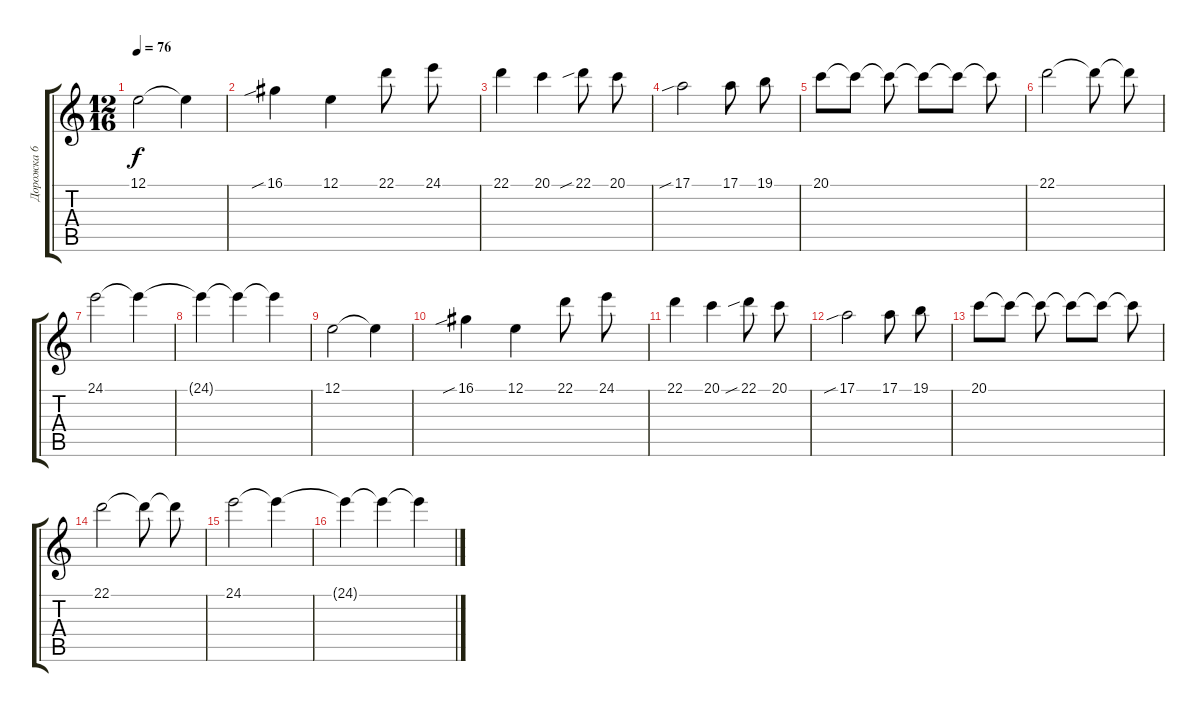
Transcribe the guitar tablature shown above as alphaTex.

\track ("Дорожка 6" "Дорожка 6") {instrument stringensemble1}
\staff {score tabs}
\tuning (E4 B3 G3 D3 A2 E2) {hide}
\ts (12 16)
\tempo 76
\clef g2
\ks c
12.1.2{dy f} 12.1{t}.4 |
16.1{sib}.4 12.1.4 22.1.8 24.1.8 |
22.1.4 20.1.4 22.1{sib}.8 20.1.8 |
17.1{sib}.2 17.1.8 19.1.8 |
20.1.8 20.1{t}.8 20.1{t}.8 20.1{t}.8 20.1{t}.8 20.1{t}.8 |
22.1.2 22.1{t}.8 22.1{t}.8 |
24.1.2{volume 0} 24.1{t}.4 |
24.1{t}.4 24.1{t}.4 24.1{t}.4 |
12.1.2{volume 8 balance 14 instrument stringensemble1} 12.1{t}.4 |
16.1{sib}.4 12.1.4 22.1.8 24.1.8 |
22.1.4 20.1.4 22.1{sib}.8 20.1.8 |
17.1{sib}.2 17.1.8 19.1.8 |
20.1.8 20.1{t}.8 20.1{t}.8 20.1{t}.8 20.1{t}.8 20.1{t}.8 |
22.1.2 22.1{t}.8 22.1{t}.8 |
24.1.2{volume 0} 24.1{t}.4 |
24.1{t}.4 24.1{t}.4 24.1{t}.4
